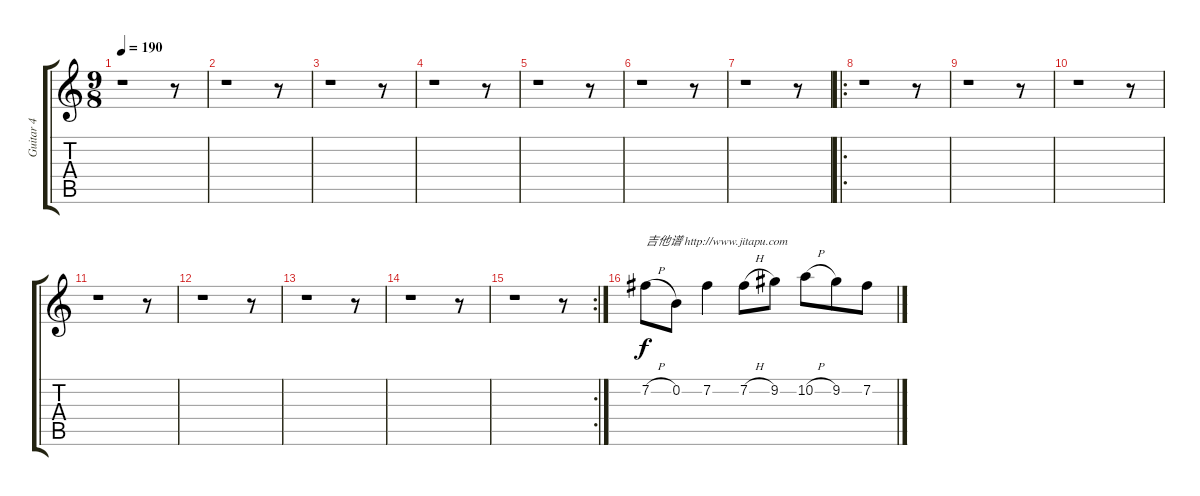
\track ("Guitar 4" "Guitar 4") {instrument distortionguitar}
\staff {score tabs}
\tuning (E4 B3 G3 D3 A2 E2) {hide}
\ts (9 8)
\tempo 190
\clef g2
\ks c
r.1{dy f} r.8 |
r.1 r.8 |
r.1 r.8 |
r.1 r.8 |
r.1 r.8 |
r.1 r.8 |
r.1 r.8 |
\ro
r.1 r.8 |
r.1 r.8 |
r.1 r.8 |
r.1 r.8 |
r.1 r.8 |
r.1 r.8 |
r.1 r.8 |
\rc 2
r.1 r.8 |
7.2{h}.8{txt "吉他谱 http://www.jitapu.com"} 0.2.8 7.2.4 7.2{h}.8 9.2.8 10.2{h}.8 9.2.8 7.2.8
